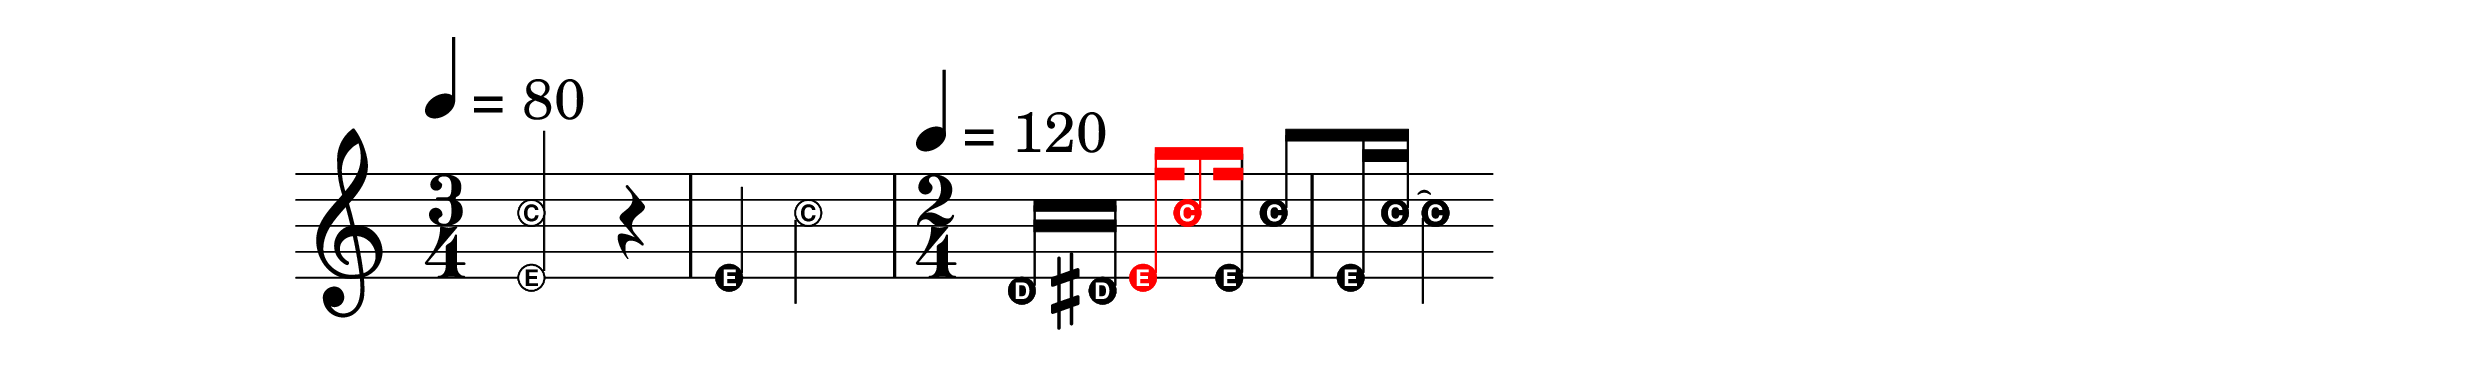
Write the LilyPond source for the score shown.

\version "2.22.0"
\header {
    titleHtml = "Scott Joplin – The Entertainer"
    descriptionHtml = "<h1>Sixte mineure ascendante</h1><p><a href='https://www.youtube.com/watch?v=PbA8CAacNZ4#t=8s'>Lien YouTube</a></p>"
}

scoreToInclude = \relative c' {
    \numericTimeSignature
    \tempo 4 = 80
    \time 3/4
    % Interval
    <e c'>2 r4
    % Interval
    e4 c'2
    % Music
    \time 2/4
    \tempo 4 = 120
    d,16 dis16
    \override NoteHead.color = #red
    \override Stem.color = #red
    \override Beam.color = #red
    e16 [c'8
    \override NoteHead.color = #black
    \override Stem.color = #black
    \override Beam.color = #black
    e,16] c'8 [e,16 c'16]~c4
  }

\include "./templates/outputWithEasyHeads.ly"

